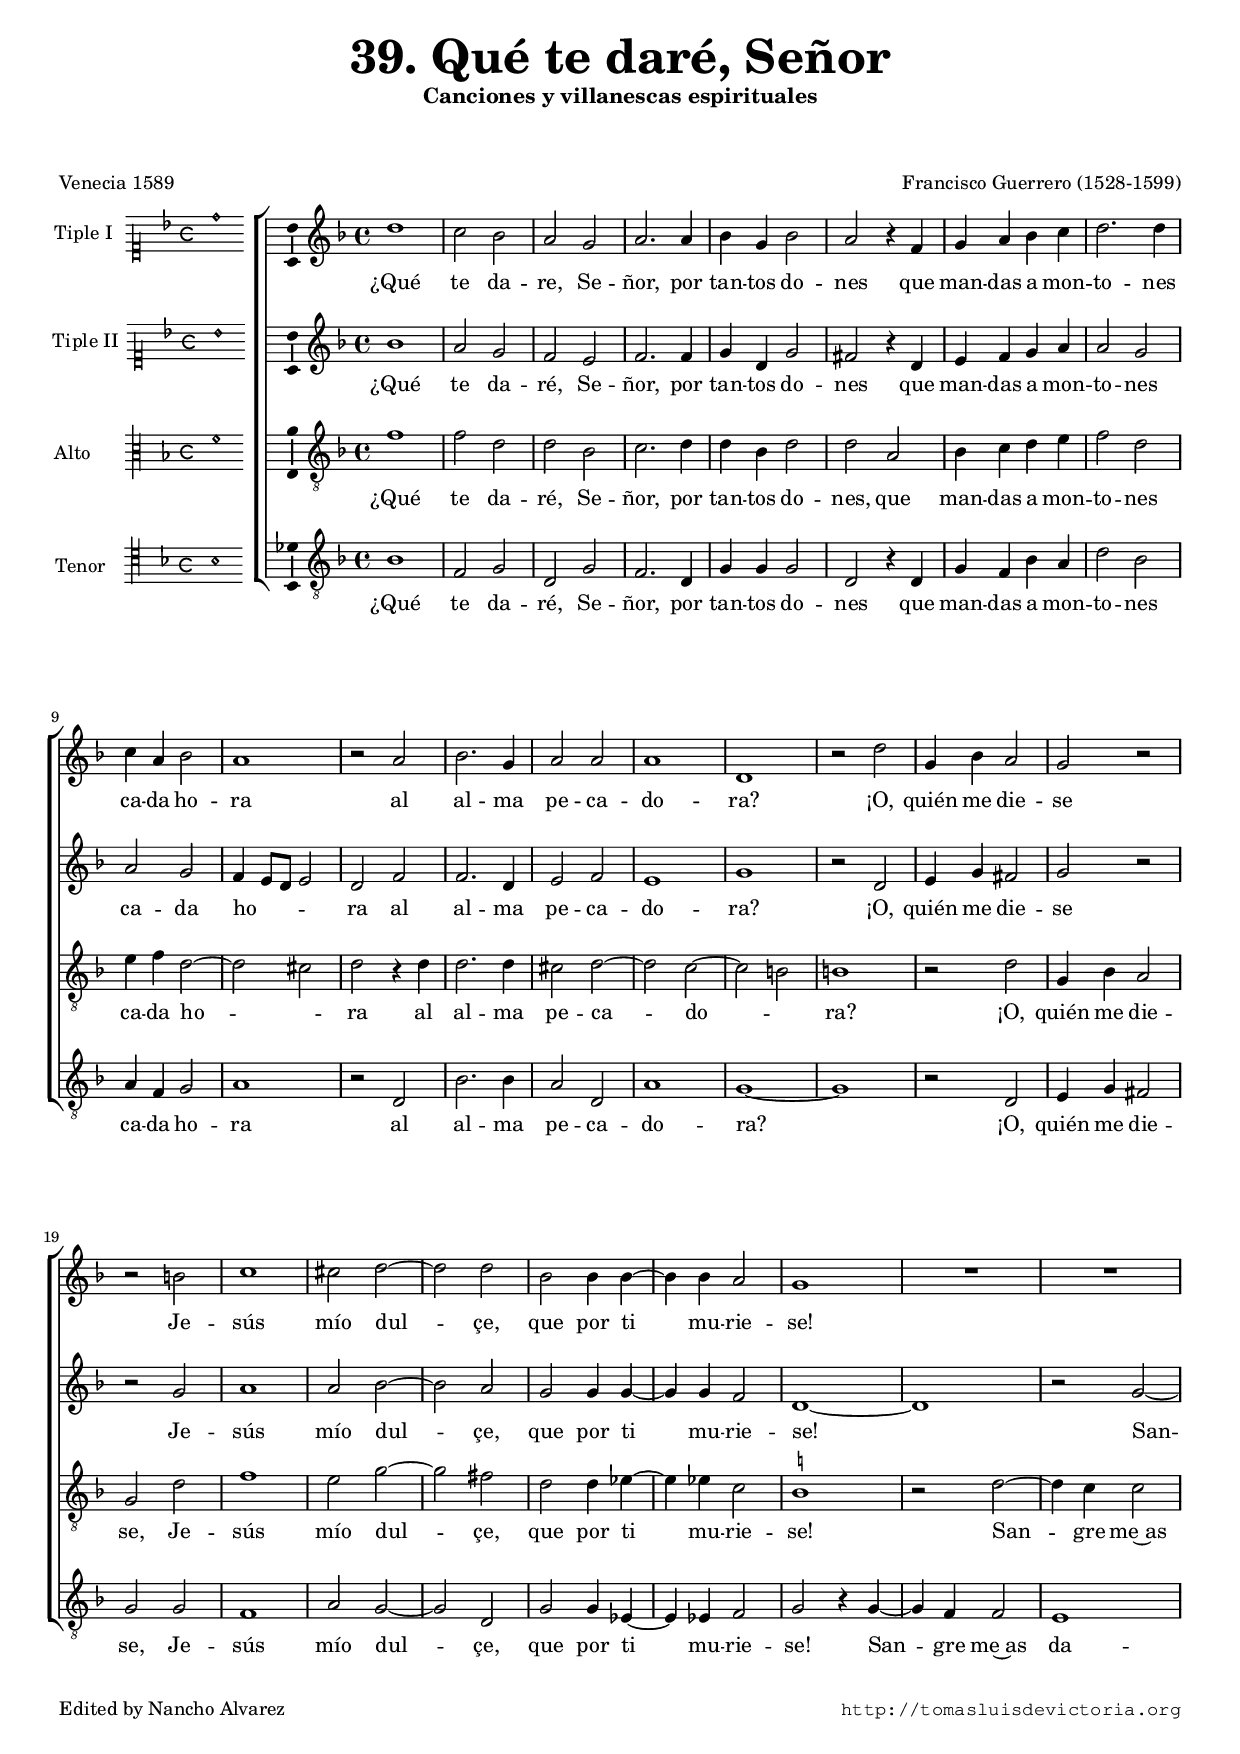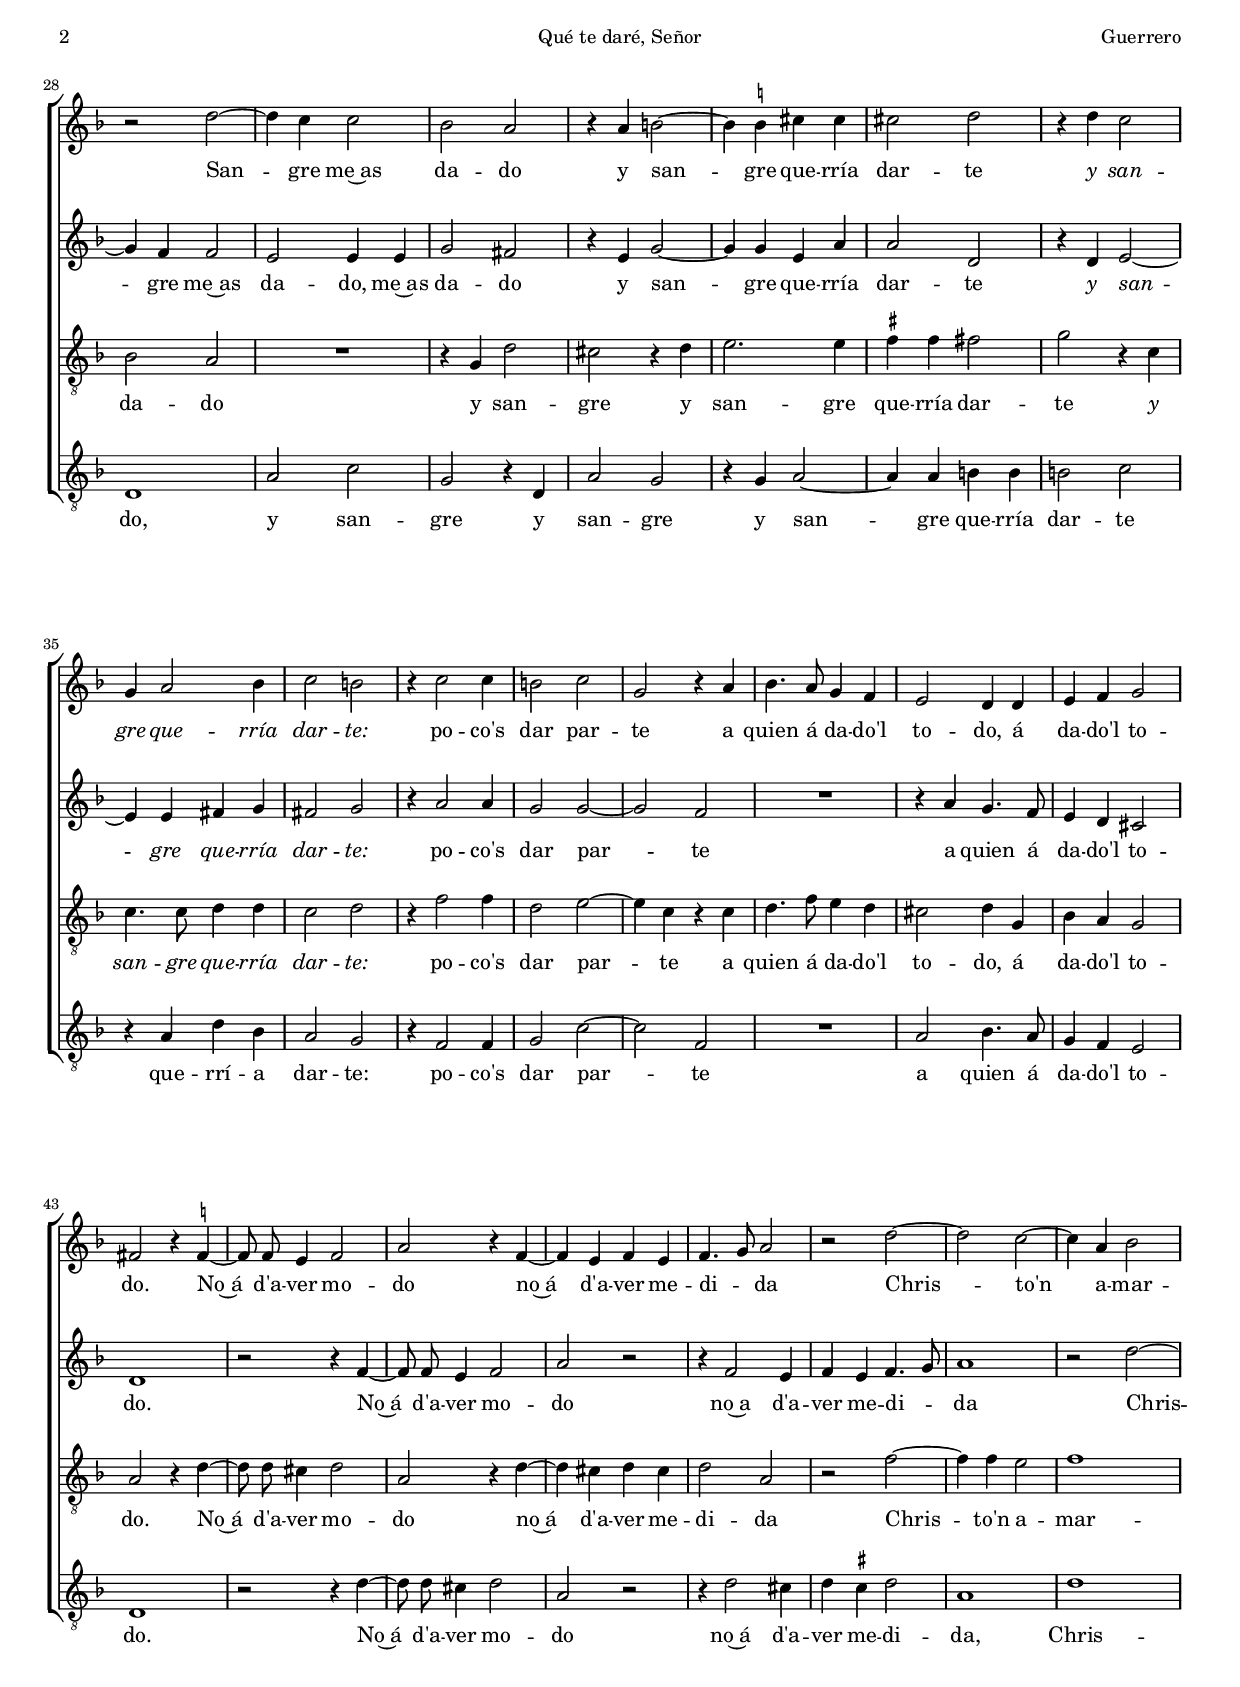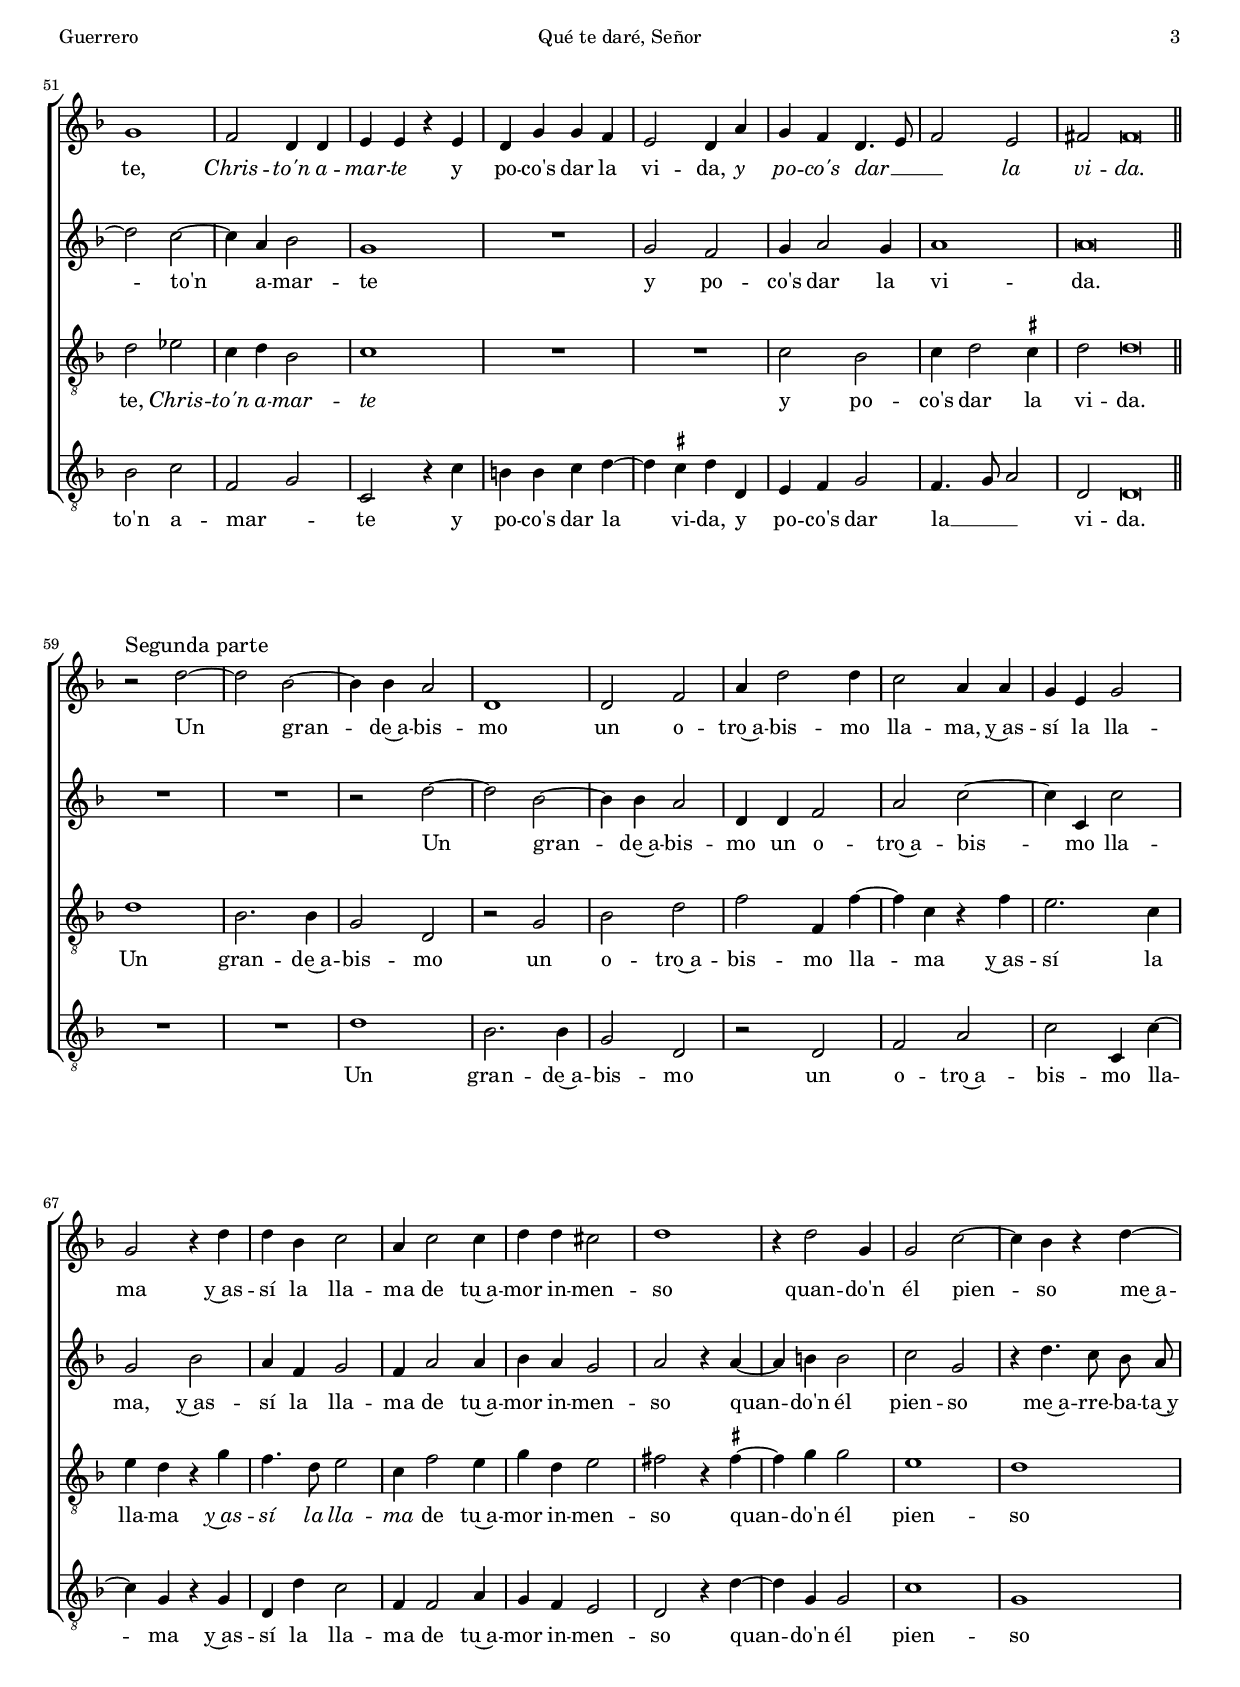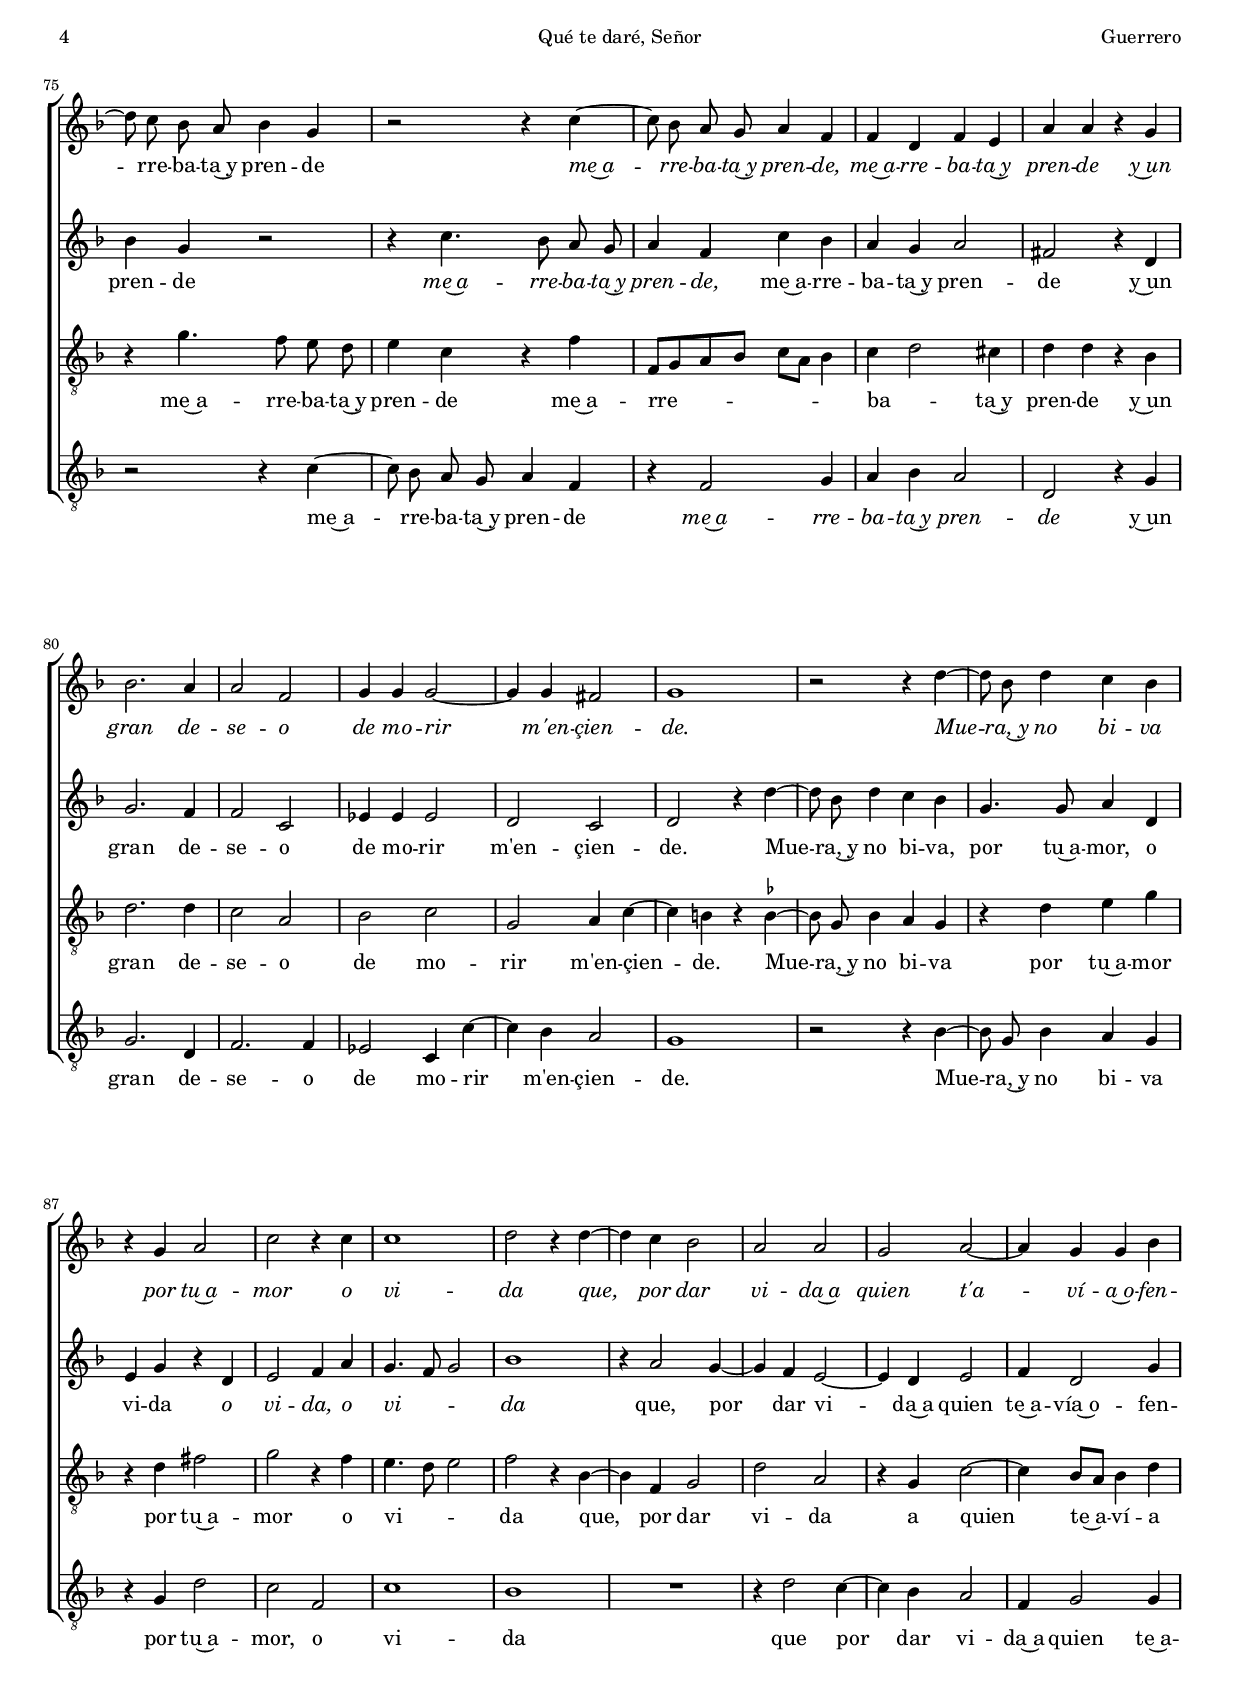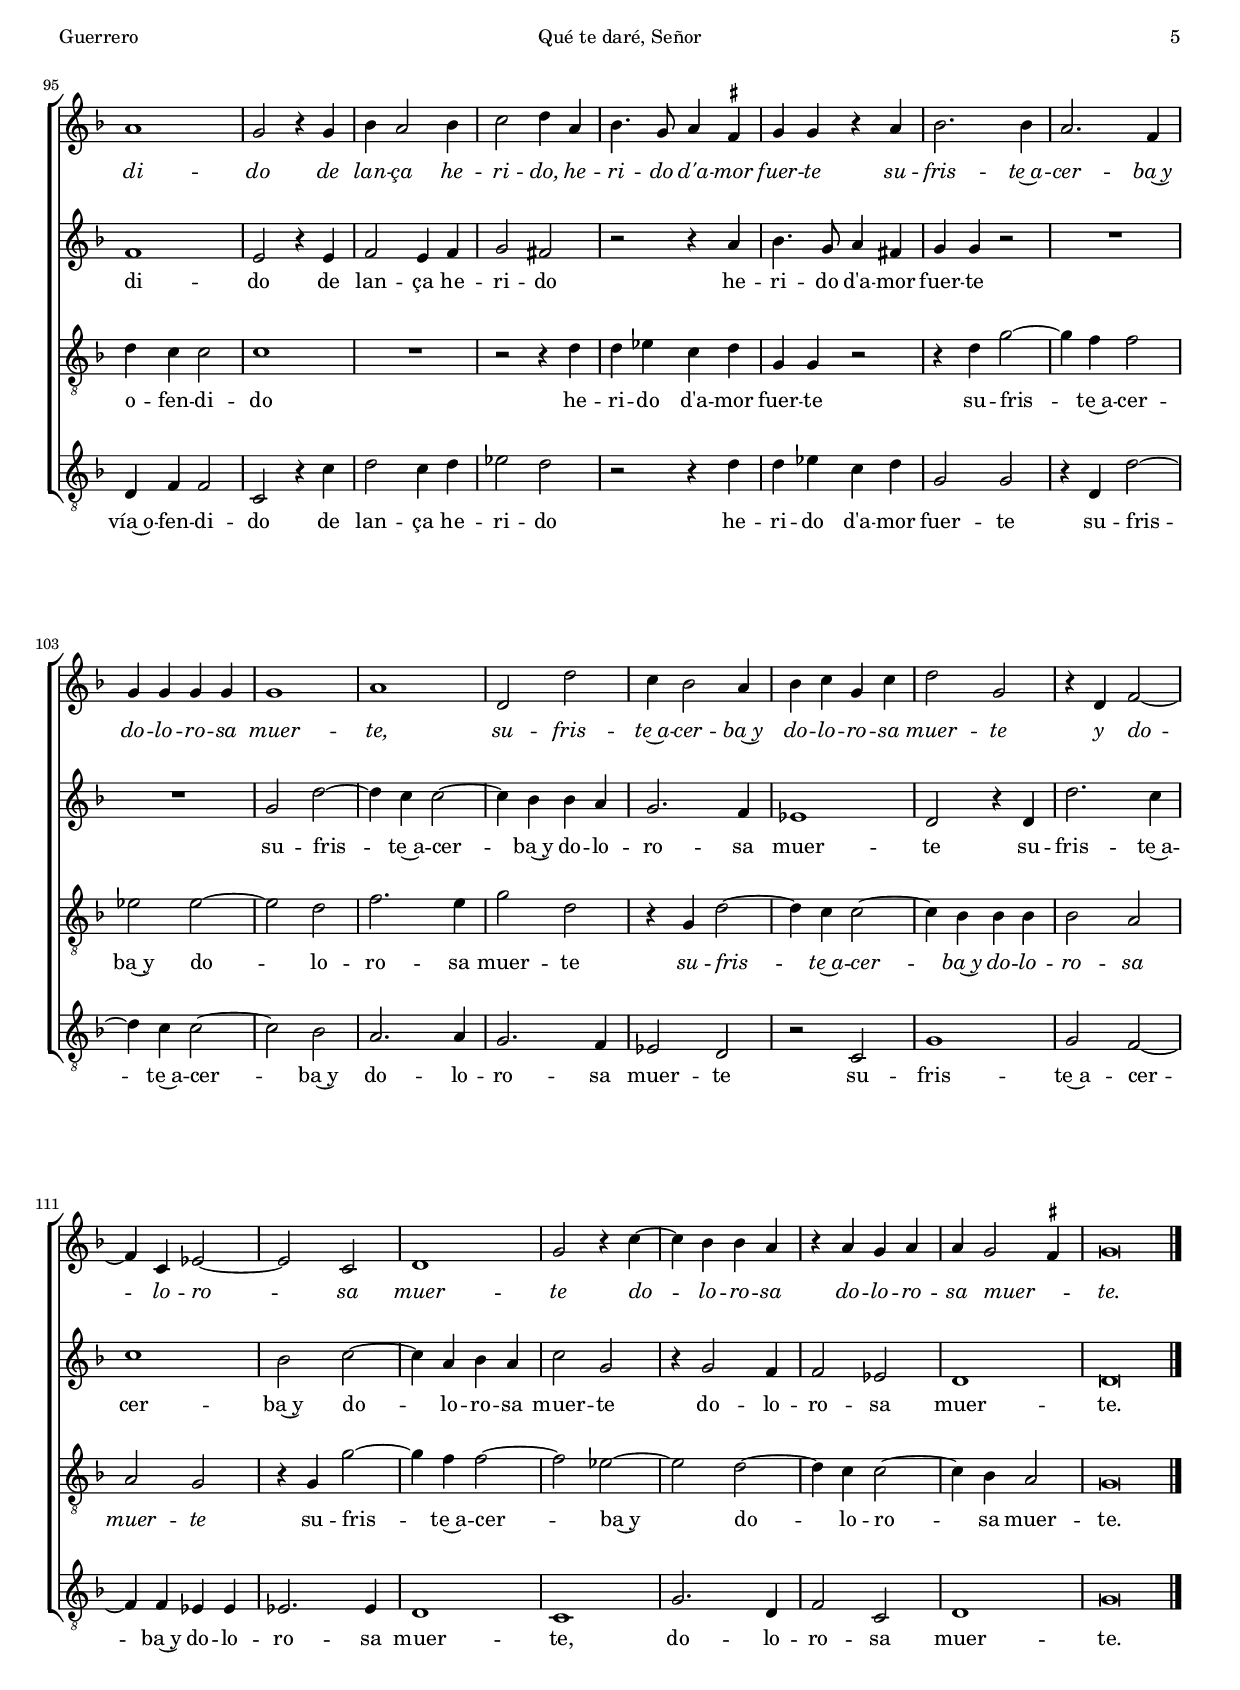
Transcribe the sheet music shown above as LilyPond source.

\version "2.18.0"

#(set-default-paper-size "a4")
#(set-global-staff-size 16.5)
#(ly:set-option 'point-and-click #f)
%mobile -s15.5 -i3.2

italicas=\override LyricText.font-shape = #'italic
rectas=\override LyricText.font-shape = #'upright
ss=\once \set suggestAccidentals = ##t
incipitwidth = 20
htitle="Qué te daré, Señor"
hcomposer="Guerrero"

\header {
	title=\markup{\larger \larger \larger \larger "39. Qué te daré, Señor"}
	subtitle=\markup{"Canciones y villanescas espirituales"}
	subsubtitle=\markup{\null \vspace #2 }
        composer="Francisco Guerrero (1528-1599)"
        pdfauthor=\composer
	%opus="(-)"
	poet="Venecia 1589"
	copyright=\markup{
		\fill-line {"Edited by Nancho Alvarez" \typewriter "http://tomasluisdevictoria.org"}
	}
%	tagline=""
}

global={\key f \major \time 4/4 \skip 1*58 \bar "||" \break
				\skip 1*60 \bar "|." }


cantus=\relative c''{
	d1
	c2 bes
	a g
	a2. a4
	bes g bes2
	a2 r4 f
	g a bes c
	d2. d4
	c a bes2
	a1
	r2 a
	bes2. g4
	a2 a 
	a1
	d,
	r2 d'
	g,4 bes a2
	g2 r
	r b
	c1
	cis2 d ~
	d d
	bes bes4 bes ~
	bes bes a2
	g1
	R1
	R
	r2 d' ~
	d4 c c2
	bes2 a
	r4 a b2 ~
	b4 \ss b cis cis
	cis2 d
	r4 d c2
	g4 a2 bes4
	c2 b
	r4 c2 c4
	b2 c
	g r4 a
	bes4. a8 g4 f
	e2 d4 d
	e f g2
	fis r4 \ss f ~
	f8 f e4 f2
	a r4 f ~
	f e f e
	f4. g8 a2
	r d ~
	d c ~
	c4 a bes2
	g1
	f2 d4 d
	e e r e
	d g g f
	e2 d4 a'
	g f d4. e8 
	f2 e 
	fis fis\breve*1/4
	\once \override  TextScript.padding = #1.2
	r2^\markup{\larger "Segunda parte"} d'2 ~
	d bes ~
	bes4 bes a2
	d,1
	d2 f
	a4 d2 d4
	c2 a4 a
	g e g2
	g r4 d'
	d bes c2
	a4 c2 c4
	d d cis2
	d1
	r4 d2 g,4
	g2 c ~
	c4 bes r d ~
	d8 c bes a bes4 g
	r2 r4 c ~
	c8 bes a g a4 f
	f d f e
	a a r g
	bes2. a4
	a2 f
	g4 g g2 ~
	g4 g fis2
	g1
	r2 r4 d' ~
	d8 bes d4 c bes
	r4 g a2
	c2 r4 c
	c1
	d2 r4 d ~
	d c bes2
	a2 a 
	g a ~
	a4 g g bes
	a1
	g2 r4 g 
	bes a2 bes4
	c2 d4 a
	bes4. g8 a4 \ss fis
	g g r a
	bes2. bes4
	a2. f4
	g g g g
	g1 a
	d,2 d'
	c4 bes2 a4
	bes c g c
	d2 g,
	r4 d f2 ~
	f4 c ees2 ~
	ees c
	d1
	g2 r4 c ~
	c bes bes a
	r a g a 
	a g2 \ss fis4 |
	g\breve*1/2
}

cantusdos=\relative c''{
	bes1
	a2 g 
	f e
	f2. f4
	g d g2
	fis2 r4 d
	e f g a
	a2 g
	a2 g
	f4 e8[ d] e2
	d2 f
	f2. d4
	e2 f
	e1 
	g
	r2 d
	e4 g fis2
	g r
	r g
	a1
	a2 bes ~
	bes a
	g g4 g ~
	g g f2
	d1 ~
	d 
	r2 g ~
	g4 f f2
	e e4 e
	g2 fis
	r4 e g2 ~
	g4 g e a
	a2 d,
	r4 d e2 ~
	e4 e fis g
	fis2 g
	r4 a2 a4
	g2 g ~
	g f
	R1
	r4 a g4. f8
	e4 d cis2
	d1
	r2 r4 f ~
	f8 f e4 f2
	a2 r
	r4 f2 e4
	f e f4. g8
	a1
	r2 d ~
	d c ~
	c4 a bes2
	g1 
	R1
	g2 f
	g4 a2 g4
	a1
	a\breve*1/2
	R1
	R
	r2 d2 ~
	d bes ~
	bes4 bes a2
	d,4 d f2
	a c ~
	c4 c, c'2
	g bes
	a4 f g2
	f4 a2 a4 
	bes a g2
	a2 r4 a ~
	a b b2
	c g
	r4 d'4. c8 bes a
	bes4 g r2
	r4 c4. bes8 a g
	a4 f c' bes
	a g a2
	fis2 r4 d
	g2. f4
	f2 c
	ees4 ees ees2
	d2 c
	d r4 d' ~
	d8 bes d4 c bes
	g4. g8 a4 d,
	e g r4 d
	e2 f4 a
	g4. f8 g2
	bes1
	r4 a2 g4 ~
	g f e2 ~
	e4 d e2
	f4 d2 g4
	f1
	e2 r4 e
	f2 e4 f
	g2 fis
	r2 r4 a
	bes4. g8 a4 fis4
	g g r2
	R1
	R
	g2 d' ~
	d4 c c2 ~
	c4 bes bes a
	g2. f4
	ees1
	d2 r4 d
	d'2. c4 
	c1
	bes2 c ~
	c4 a bes a c2 g
	r4 g2 f4 
	f2 ees
	d1 |
	d\breve*1/2
}

altus=\relative c'{
	f1 f2 d d bes c2. d4 d bes d2
	d a bes4 c d e f2 d e4 f d2 ~ d cis d r4 d4
	d2. d4 cis2 d ~ d c ~ c b b1 r2 d
	g,4 bes a2 g d' f1 e2 g ~ g fis d d4 ees ~
	ees ees c2 \ss b1 r2 d2 ~ d4 c c2 bes a R1
	r4 g d'2 cis r4 d e2. e4 \ss fis fis fis!2 g2 r4 c, c4. c8 d4 d
	c2 d r4 f2 f4 d2 e ~ e4 c r4 c d4. f8 e4 d cis2 d4 g,
	bes a g2 a r4 d ~ d8 d cis4 d2 a r4 d ~ d cis d cis
	d2 a r2 f' ~ f4 f e2 f1 d2 ees c4 d bes2
	c1 R1 R c2 bes c4 d2 \ss cis4 d2 d\breve*1/4
	d1 bes2. bes4 g2 d
	r2 g bes d f f,4 f' ~
	f c r f e2. c4 e d r4 g
	f4. d8 e2
	c4 f2 e4 g d e2
	fis2 r4 \ss fis! ~
	fis g g2 e1
	d r4 g4. f8 e d
	e4 c r f
	f,8[ g a bes] c[ a] bes4
	c4 d2 cis4 d4 d r bes
	d2. d4 c2 a bes c g a4 c ~ c b r4 \ss bes ~
	bes8 g bes4 a g
	r4 d'e g
	r4 d fis2 g r4 f
	e4. d8 e2 f r4 bes, ~
	bes f4 g2 d'a
	r4 g4 c2 ~
	c4 bes8[ a] bes4 d d c c2 c1
	R1
	r2 r4 d d ees c d g, g r2
	r4 d' g2 ~
	g4 f f2 ees2 ees ~
	ees d f2. e4
	g2 d
	r4 g, d'2 ~ 
	d4 c c2 ~
	c4 bes bes bes bes2 a 
	a g r4 g g'2 ~
	g4 f f2 ~
	f ees ~
	ees d ~
	d4 c c2 ~
	c4 bes a2 g\breve*1/2
}

tenor=\relative c'{
	bes1
	f2 g 
	d g 
	f2. d4 
	g4 g g2
	d2 r4 d
	g4 f bes a
	d2 bes
	a4 f g2
	a1
	r2 d,
	bes'2. bes4
	a2 d,
	a'1
	g ~
	g
	r2 d
	e4 g fis2
	g2 g
	f1
	a2 g ~
	g d 
	g g4 ees ~
	ees ees f2 
	g2 r4 g ~
	g f f2 e1 d
	a'2 c
	g2 r4 d
	a'2 g
	r4 g a2 ~
	a4 a b b
	b2 c
	r4 a d bes
	a2 g
	r4 f2 f4 
	g2 c ~
	c f,
	R1
	a2 bes4. a8
	g4 f e2 d1
	r2 r4 d' ~
	d8 d cis4 d2 a r
	r4 d2 cis4
	d \ss cis d2
	a1 d
	bes2 c f, g
	c, r4 c'
	b b c d ~
	d \ss cis d d,
	e f g2
	f4. g8 a2 d, d\breve*1/4
	R1
	R
	d' bes2. bes4
	g2 d
	r2 d 
	f a 
	c c,4 c' ~
	c g r g
	d d' c2
	f,4 f2 a4
	g f e2 
	d r4 d' ~
	d g, g2 
	c1 
	g
	r2 r4 c ~
	c8 bes a g a4 f
	r4 f2 g4 a bes a2 d, r4 g
	g2. d4 
	f2. f4 ees2 c4 c' ~
	c bes a2 g1
	r2 r4 bes ~
	bes8 g bes4 a g
	r4 g d'2 
	c f,
	c'1 
	bes
	R1
	r4 d2 c4 ~
	c4 bes a2
	f4 g2 g4
	d f f2 c r4 c'
	d2 c4 d
	ees2 d
	r2 r4 d d ees c d
	g,2 g
	r4 d d'2 ~
	d4 c c2 ~
	c bes
	a2. a4 g2. f4
	ees2 d
	r2 c
	g'1
	g2 f ~
	f4 f ees ees
	ees2. ees4
	d1
	c
	g'2. d4 f2 c
	d1 |
	g\breve*1/2
}


textocantus=\lyricmode{
¿Qué te da -- re, Se -- ñor, por tan -- tos do -- nes
que man -- das a mon -- to -- nes ca -- da ho -- ra
al al -- ma pe -- ca -- do -- ra?
¡O, quién me die -- se
Je -- sús mío dul -- _ çe,
que por ti _ mu -- rie -- se!
San -- _ gre me~as da -- do
y san -- _ gre que -- rría dar -- te
\italicas
y san -- gre que -- rría dar -- te:
\rectas
po -- co's dar par -- te
a quien á da -- do'l to -- do,
á da -- do'l to -- do.
No~á _ d'a -- ver mo -- do
no~á _ d'a -- ver me -- di -- _ da
Chris -- _ to'n _ a -- mar -- te,
\italicas
Chris -- to'n a -- mar -- te
\rectas
y po -- co's dar la vi -- da,
\italicas
y po -- co's dar __ _ _ la vi -- da.
\rectas
Un _ gran -- _ de~a -- bis -- mo
un o -- tro~a -- bis -- mo lla -- ma,
y~as -- sí la lla -- ma
y~as -- sí la lla -- ma de tu~a -- mor in -- men -- so
quan -- do'n él pien -- _ so
me~a -- _ rre -- ba -- ta~y pren -- de
\italicas
me~a -- _ rre -- ba -- ta~y pren -- de,
me~a -- rre -- ba -- ta~y pren -- de
y~un gran de -- se -- o de mo -- rir _
m'en -- çien -- de.
Mue -- _ ra,~y no bi -- va
por tu~a -- mor 
o vi -- da
que, _ por dar vi -- da~a quien t'a -- _ ví -- a~o -- fen -- di -- do
de lan -- ça he -- ri -- do,
he -- ri -- do d'a -- mor fuer -- te
su -- fris -- te~a -- cer -- ba~y do -- lo -- ro -- sa muer -- te,
su -- fris -- te~a -- cer -- ba~y do -- lo -- ro -- sa muer -- te
y do -- _ lo -- ro -- _ sa muer -- te
do -- _ lo -- ro -- sa
do -- lo -- ro -- sa muer -- _ te.
}

textocantusdos=\lyricmode{
¿Qué te da -- ré, Se -- ñor,
por tan -- tos do -- nes
que man -- das a mon -- to -- nes ca -- da ho -- _ _ _ ra al al -- ma pe -- ca -- do -- ra?
¡O, quién me die -- se
Je -- sús mío dul -- _ çe,
que por ti _ mu -- rie -- se! _
San -- _ gre me~as da -- do,
me~as da -- do
y san -- _ gre que -- rría dar -- te
\italicas
y san -- _ gre que -- rría dar -- te:
\rectas
po -- co's dar par -- _ te
a quien á da -- do'l to -- do.
No~á _ d'a -- ver mo -- do
no~a d'a -- ver me -- di -- _ da
Chris -- _ to'n _ a -- mar -- te
y po -- co's dar la vi -- da.
Un _ gran -- _ de~a -- bis -- mo
un o -- tro~a -- bis -- _ mo lla -- ma,
y~as -- sí la lla -- ma de tu~a -- mor in -- men -- so
quan -- _ do'n él pien -- so
me~a -- rre -- ba -- ta~y pren -- de
\italicas
me~a -- rre -- ba -- ta~y pren -- de,
\rectas
me~a -- rre -- ba -- ta~y pren -- de
y~un gran de -- se -- o
de mo -- rir
m'en -- çien -- de.
Mue -- _ ra,~y no bi -- va,
por tu~a -- mor,
o vi -- da
\italicas
o vi -- da,
o vi -- _ _ da
\rectas
que, por _ dar vi -- _ da~a quien te~a -- vía~o -- fen -- di -- do
de lan -- ça he -- ri -- do
he -- ri -- do d'a -- mor fuer -- te
su -- fris -- _ te~a -- cer -- _ ba~y do -- lo -- ro -- sa muer -- te
su -- fris -- te~a -- cer -- ba~y do -- _ lo -- ro -- sa muer -- te
do -- lo -- ro -- sa muer -- te.
}

textoaltus=\lyricmode{
¿Qué te da -- ré, Se -- ñor,
por tan -- tos do -- nes,
que man -- das a mon -- to -- nes ca -- da ho -- _ _ ra
al al -- ma pe -- ca -- _ do -- _ _ ra?
¡O, quién me die -- se,
Je -- sús mío dul -- _ çe,
que por ti _ mu -- rie -- se!
San -- _ gre me~as da -- do
y san -- gre
y san -- gre que -- rría dar -- te
\italicas
y san -- gre que -- rría dar -- te:
\rectas
po -- co's dar par -- _ te
a quien á da -- do'l to -- do,
á da -- do'l to -- do.
No~á _ d'a -- ver mo -- do
no~á _ d'a -- ver me -- di -- da
Chris -- _ to'n a -- mar -- te,
\italicas
Chris -- to'n a -- mar -- te
\rectas
y po -- co's dar la vi -- da.
Un gran -- de~a -- bis -- mo
un o -- tro~a -- bis -- mo lla -- _ ma
y~as -- sí la lla -- ma
\italicas
y~as -- sí la lla -- ma 
\rectas
de tu~a -- mor in -- men -- so
quan -- _ do'n él pien -- so
me~a -- rre -- ba -- ta~y pren -- de
me~a -- rre -- _ _ _ _ _ _ ba -- _ ta~y pren -- de
y~un gran de -- se -- o
de mo -- rir m'en -- çien -- _ de.
Mue -- _ ra,~y no bi -- va
por tu~a -- mor
por tu~a -- mor
o vi -- _ _ da
que, _ por dar vi -- da
a quien _ te~a -- _ ví -- a o -- fen -- di -- do
he -- ri -- do d'a -- mor fuer -- te
su -- fris -- _ te~a -- cer -- ba~y do -- _ lo -- ro -- sa muer -- te
\italicas
su -- fris -- _ te~a -- cer -- _ ba~y do -- lo -- ro -- sa muer -- te
\rectas
su -- fris -- _ te~a -- cer -- _ ba~y _ do -- _ lo -- ro -- _ sa muer -- te.
}

textotenor=\lyricmode{
¿Qué te da -- ré, Se -- ñor,
por tan -- tos do -- nes
que man -- das a mon -- to -- nes
ca -- da ho -- ra
al al -- ma pe -- ca -- do -- ra? _
¡O, quién me die -- se,
Je -- sús mío dul -- _ çe,
que por ti _ mu -- rie -- se!
San -- _ gre me~as da -- do,
y san -- gre
y san -- gre
y san -- _ gre que -- rría dar -- te
que -- rrí -- a dar -- te:
po -- co's dar par -- _ te
a quien á da -- do'l to -- do.
No~á _ d'a -- ver mo -- do
no~á d'a -- ver me -- di -- da,
Chris -- to'n a -- mar -- _ te
y po -- co's dar la _ vi -- da,
y po -- co's dar la __ _ _ vi -- da.
Un gran -- de~a -- bis -- mo un o -- tro~a -- bis -- mo
lla -- _ ma
y~as -- sí la lla -- ma de tu~a -- mor in -- men -- so
quan -- _ do'n él pien -- so
me~a -- _ rre -- ba -- ta~y pren -- de
\italicas
me~a -- rre -- ba -- ta~y pren -- de
\rectas
y~un gran de -- se -- o
de mo -- rir _ m'en -- çien -- de.
Mue -- _ ra,~y no bi -- va
por tu~a -- mor,
o vi -- da
que por _ dar vi -- da~a quien te~a -- vía~o -- fen -- di -- do
de lan -- ça he -- ri -- do
he -- ri -- do
d'a -- mor fuer -- te
su -- fris -- _ te~a -- cer -- _ ba~y do -- lo -- ro -- sa muer -- te
su -- fris -- te~a -- cer -- _ ba~y do -- lo -- ro -- sa muer -- te,
do -- lo -- ro -- sa muer -- te.
}



incipitcantus=\markup{
	\score{
		{ 
		\set Staff.instrumentName="Tiple I  "
		\override NoteHead.style = #'neomensural
		\override Rest.style = #'neomensural
		\override Staff.TimeSignature.style = #'neomensural
		\cadenzaOn 
		\clef "petrucci-c1"
		\key f \major
		\time 4/4
		d''1
		} 
	\layout {
		\context {\Voice
			\remove Ligature_bracket_engraver
			\consists Mensural_ligature_engraver
		}
		line-width=\incipitwidth
		indent = 0
	}
	}
}


incipitcantusdos=\markup{
	\score{
		{ 
		\set Staff.instrumentName="Tiple II "
		\override NoteHead.style = #'neomensural
		\override Rest.style = #'neomensural
		\override Staff.TimeSignature.style = #'neomensural
		\cadenzaOn 
		\clef "petrucci-c1"
		\key f \major
		\time 4/4
		bes'1
		} 
	\layout {
		\context {\Voice
			\remove Ligature_bracket_engraver
			\consists Mensural_ligature_engraver
		}
		line-width=\incipitwidth
		indent = 0
	}
	}
}


incipitaltus=\markup{
	\score{
		{ 
		\set Staff.instrumentName="Alto      "
		\override NoteHead.style = #'neomensural 
		\override Rest.style = #'neomensural
		\override Staff.TimeSignature.style = #'neomensural
		\cadenzaOn 
		\clef "petrucci-c3"
		\key f \major
		\time 4/4
		f'1
		} 
	\layout {
		\context {\Voice
			\remove Ligature_bracket_engraver
			\consists Mensural_ligature_engraver
		}
		line-width=\incipitwidth
		indent = 0
	}
	}
}


incipittenor=\markup{
	\score{
		{ 
		\set Staff.instrumentName="Tenor   "
		\override NoteHead.style = #'neomensural 
		\override Rest.style = #'neomensural
		\override Staff.TimeSignature.style = #'neomensural
		\cadenzaOn 
		\clef "petrucci-c4"
		\key f \major
		\time 4/4
		bes1
		} 
	\layout {
		\context {\Voice
			\remove Ligature_bracket_engraver
			\consists Mensural_ligature_engraver
		}
		line-width=\incipitwidth
		indent=0
	}
	}
}



\score {
\new ChoirStaff<<

	\new Staff <<\global
	\new Voice="v1" {
		\set Staff.instrumentName=\incipitcantus
		\clef "treble"
		\cantus }
	\new Lyrics \lyricsto "v1" {\textocantus }
	>>

	\new Staff <<\global
	\new Voice="v5" {
		\set Staff.instrumentName=\incipitcantusdos
		\clef "treble"
		\cantusdos }
	\new Lyrics \lyricsto "v5" {\textocantusdos }
	>>

	
	
	\new Staff << \global
	\new Voice="v2" {
		\set Staff.instrumentName=\incipitaltus
		\clef "G_8" 
		\altus}
	\new Lyrics \lyricsto "v2" {\textoaltus }
	>>

	
	\new Staff <<\global
	\new Voice="v3" {
		\set Staff.instrumentName=\incipittenor
		\clef "G_8"
		\tenor }
	\new Lyrics \lyricsto "v3" {\textotenor }
	>>
	
>>

\layout{ 
	\context {\Lyrics 
		\override VerticalAxisGroup.staff-affinity = #UP
		\override VerticalAxisGroup.nonstaff-relatedstaff-spacing =
			#'((basic-distance . 0) (minimum-distance . 0) (padding . 1))
		\override LyricText.font-size = #1.2
		\override LyricHyphen.minimum-distance = #0.5
	}
	\context {\Score 
		tempoHideNote = ##t
		\override BarNumber.padding = #2 
	}
	\context {\Voice 
		melismaBusyProperties = #'()
		autoBeaming = ##f
	}
	\context {\Staff 
                %\RemoveEmptyStaves
                %\override VerticalAxisGroup.remove-first = ##t
		\override VerticalAxisGroup.staff-staff-spacing =
			#'((basic-distance . 11) (minimum-distance . 0) (padding . 1))
		\consists Ambitus_engraver 
		\override LigatureBracket.padding = #1
	}
}

%\midi { \mtempo }

}


\paper{
	evenHeaderMarkup=\markup  \fill-line { \fromproperty #'page:page-number-string \htitle \hcomposer }
	oddHeaderMarkup= \markup  \fill-line { \on-the-fly #not-first-page \hcomposer \on-the-fly #not-first-page \htitle \on-the-fly #not-first-page \fromproperty #'page:page-number-string }
	%system-count=20
	%page-count = 8
	ragged-last-bottom = ##f
	indent=3.5\cm
	system-system-spacing =
	#'((basic-distance . 20) (minimum-distance . 0) (padding . 5))
	top-system-spacing = % header
	#'((basic-distance . 9) (minimum-distance . 0) (padding . 0))
	last-bottom-spacing = % footer
	#'((basic-distance . 12) (minimum-distance . 0) (padding . 0))
	markup-system-spacing.padding = #1.5
}
